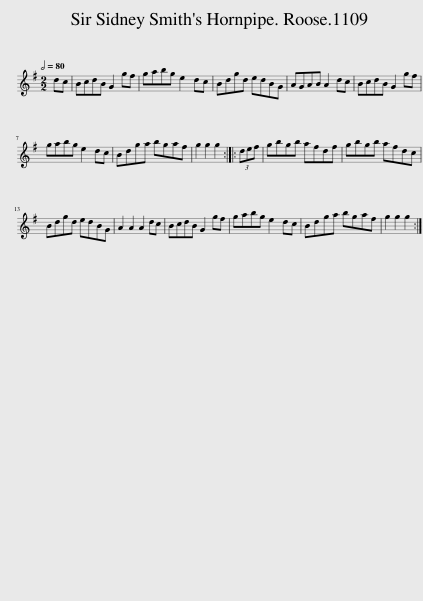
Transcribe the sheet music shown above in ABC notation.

X:1
L:1/8
Q:1/2=80
M:2/2
I:linebreak $
K:G
V:1 treble
V:1
 dc | BcdB G2 gf | gabg e2 dc | Bdgd edBG | AGAB A2 dc | %5
 BcdB G2 gf |$ gabg e2 dc | Bdga bgaf | g2 g2 g2 :: (3def | %10
 gbgb afdf | gbgb afdc |$ Bdgd edBG | A2 A2 A2 dc | BcdB G2 gf | %15
 gabg e2 dc | Bdga bgaf | g2 g2 g2 :| %18
